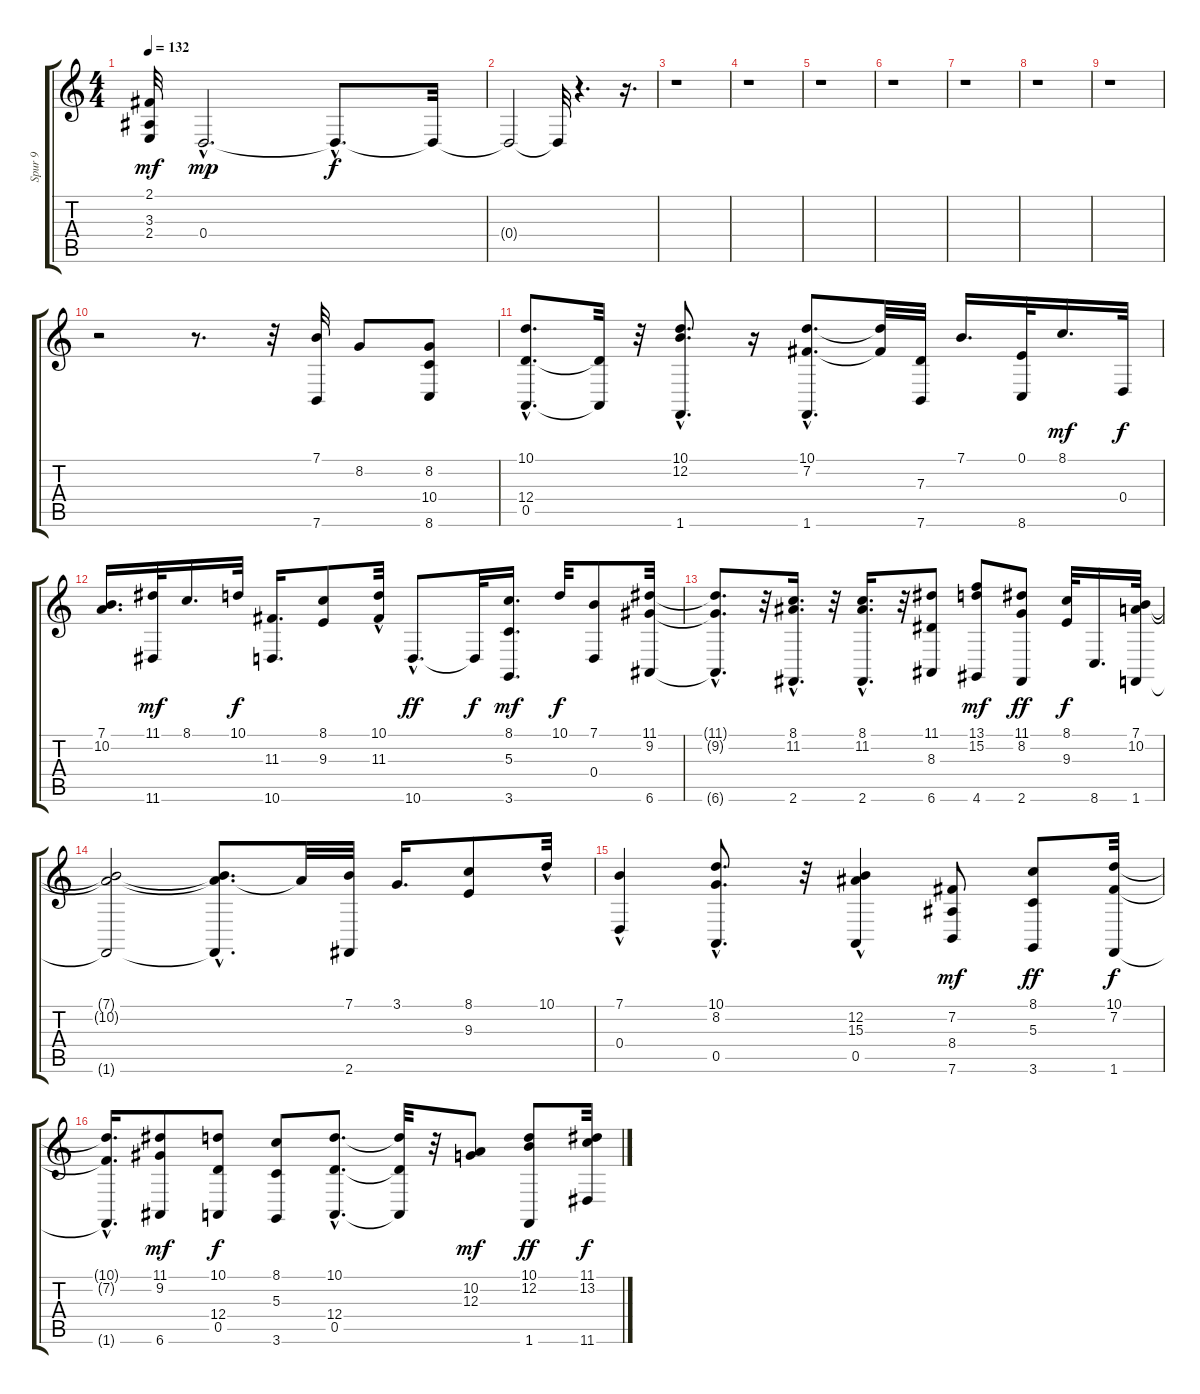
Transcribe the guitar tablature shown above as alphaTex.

\track ("Spur 9" "Spur 9") {instrument choiraahs}
\staff {score tabs}
\tuning (E4 B3 G3 D3 A2 E2) {hide}
\ts (4 4)
\tempo 132
\clef g2
\ks c
(2.1 3.3 2.4).32{dy mf} 0.4{hac}.2{d dy mp} 0.4{hac t}.8{d dy f} 0.4{t}.32 |
0.4{t}.2 0.4{t}.32 r.4{d} r.16{d} |
r.1 |
r.1 |
r.1 |
r.1 |
r.1 |
r.1 |
r.1 |
r.2 r.8{d} r.32 (7.1 7.6).32 8.2.8 (8.2 10.4 8.6).8 |
(10.1{hac} 12.4{hac} 0.5{hac}).8{d} (12.4{t} 0.5{t}).32 r.32 (10.1{hac} 12.2{hac} 1.6{hac}).8{d} r.16 (10.1{hac} 7.2{hac} 1.6{hac}).8{d} (10.1{t} 7.2{t}).32 (7.3 7.6).32 7.1.16{d} (0.1 8.6).32 8.1.16{d dy mf} 0.4.32{dy f} |
(7.1 10.2).16{d} (11.1 11.6).32{dy mf} 8.1.16{d} 10.1.32{dy f} (11.3 10.6).16{d} (8.1 9.3).8 (10.1{hac} 11.3{hac}).32 10.6{hac}.8{d dy ff} 10.6{t}.32{dy f} (8.1 5.3 3.6).16{d dy mf} 10.1.32{dy f} (7.1 0.4).8 (11.1 9.2 6.6).32 |
(11.1{hac t} 9.2{t} 6.6{hac t}).8{d} r.32 (8.1 11.2 2.6{hac}).16{d} r.32 (8.1{hac} 11.2{hac} 2.6).16{d} r.32 (11.1 8.3 6.6).8 (13.1 15.2 4.6).8{dy mf} (11.1 8.2 2.6).8{dy ff} (8.1 9.3).32{dy f} 8.6.16{d} (7.1 10.2 1.6).32 |
(7.1{t} 10.2{t} 1.6{t}).2 (7.1{t} 10.2{hac t} 1.6{hac t}).8{d} 10.2{t}.32 (7.1 2.6).32 3.1.16{d} (8.1 9.3).8 10.1{hac}.32 |
(7.1{hac} 0.4).4 (10.1{hac} 8.2{hac} 0.5{hac}).8{d} r.32 (12.2 15.3{hac} 0.5{hac}).4 (7.2 8.4 7.6).8{dy mf} (8.1 5.3 3.6).8{dy ff} (10.1 7.2 1.6).32{dy f} |
(10.1{hac t} 7.2{hac t} 1.6{hac t}).16{d} (11.1 9.2 6.6).8{dy mf} (10.1 12.4 0.5).8{dy f} (8.1 5.3 3.6).8 (10.1{hac} 12.4{hac} 0.5{hac}).8{d} (10.1{t} 12.4{t} 0.5{t}).32 r.32 (10.2 12.3).8{dy mf} (10.1 12.2 1.6).8{dy ff} (11.1 13.2 11.6).32{dy f}
